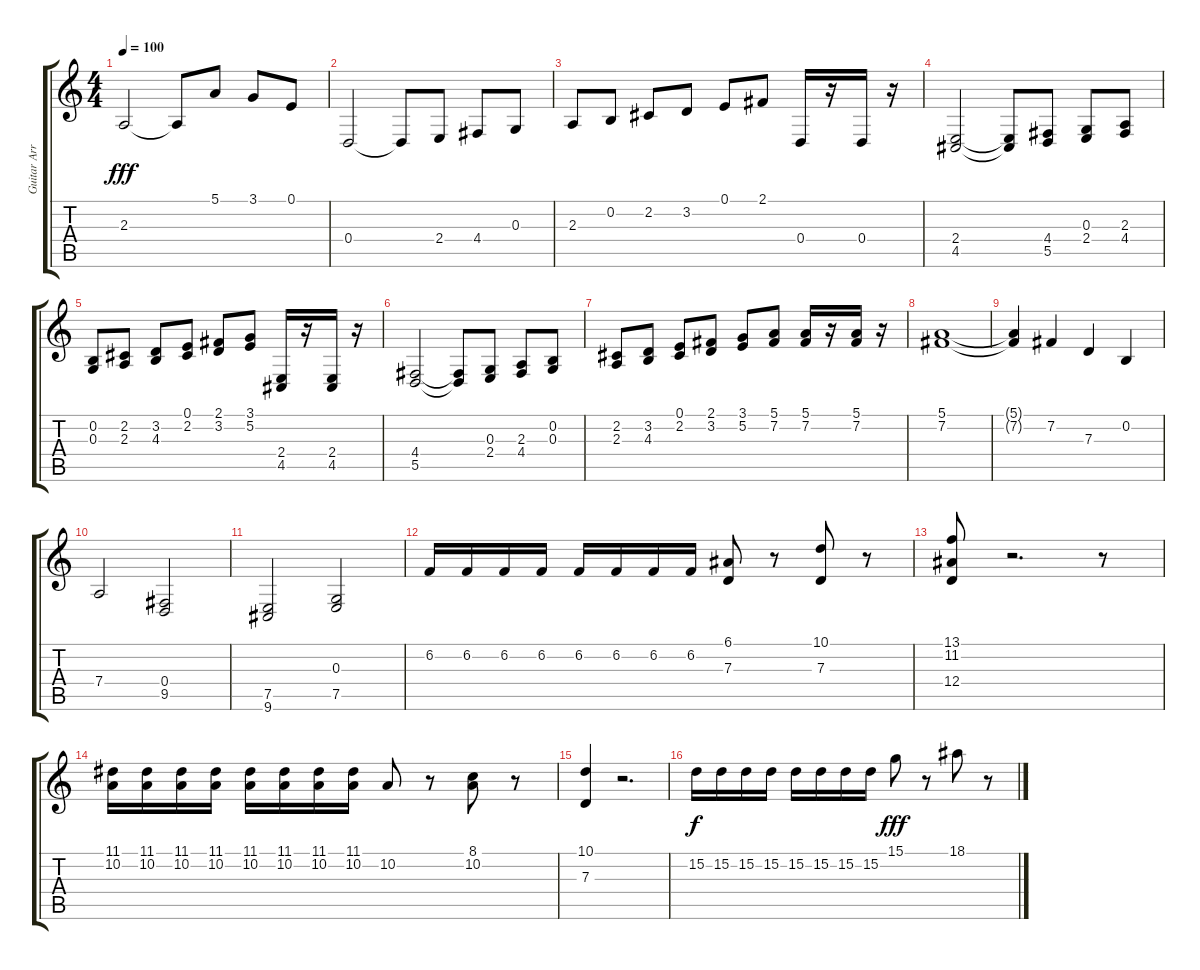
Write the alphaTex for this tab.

\track ("Guitar Arrangement" "Guitar Arr") {instrument violin}
\staff {score tabs}
\tuning (E4 B3 G3 D3 A2 E2) {hide}
\ts (4 4)
\tempo 100
\clef g2
\ks c
2.3.2{dy fff} 2.3{t}.8 5.1.8 3.1.8 0.1.8 |
0.4.2 0.4{t}.8 2.4.8 4.4.8 0.3.8 |
2.3.8 0.2.8 2.2.8 3.2.8 0.1.8 2.1.8 0.4.16 r.16 0.4.16 r.16 |
(2.4 4.5).2 (2.4{t} 4.5{t}).8 (4.4 5.5).8 (0.3 2.4).8 (2.3 4.4).8 |
(0.2 0.3).8 (2.2 2.3).8 (3.2 4.3).8 (0.1 2.2).8 (2.1 3.2).8 (3.1 5.2).8 (2.4 4.5).16 r.16 (2.4 4.5).16 r.16 |
(4.4 5.5).2 (4.4{t} 5.5{t}).8 (0.3 2.4).8 (2.3 4.4).8 (0.2 0.3).8 |
(2.2 2.3).8 (3.2 4.3).8 (0.1 2.2).8 (2.1 3.2).8 (3.1 5.2).8 (5.1 7.2).8 (5.1 7.2).16 r.16 (5.1 7.2).16 r.16 |
(5.1 7.2).1 |
(5.1{t} 7.2{t}).4 7.2.4 7.3.4 0.2.4 |
7.4.2 (0.4 9.5).2 |
(7.5 9.6).2 (0.3 7.5).2 |
6.2.16 6.2.16 6.2.16 6.2.16 6.2.16 6.2.16 6.2.16 6.2.16 (6.1 7.3).8 r.8 (10.1 7.3).8 r.8 |
(13.1 11.2 12.4).8 r.2{d} r.8 |
(11.1 10.2).16 (11.1 10.2).16 (11.1 10.2).16 (11.1 10.2).16 (11.1 10.2).16 (11.1 10.2).16 (11.1 10.2).16 (11.1 10.2).16 10.2.8 r.8 (8.1 10.2).8 r.8 |
(10.1 7.3).4 r.2{d} |
15.2.16{dy f} 15.2.16 15.2.16 15.2.16 15.2.16 15.2.16 15.2.16 15.2.16 15.1.8{dy fff} r.8 18.1.8 r.8
